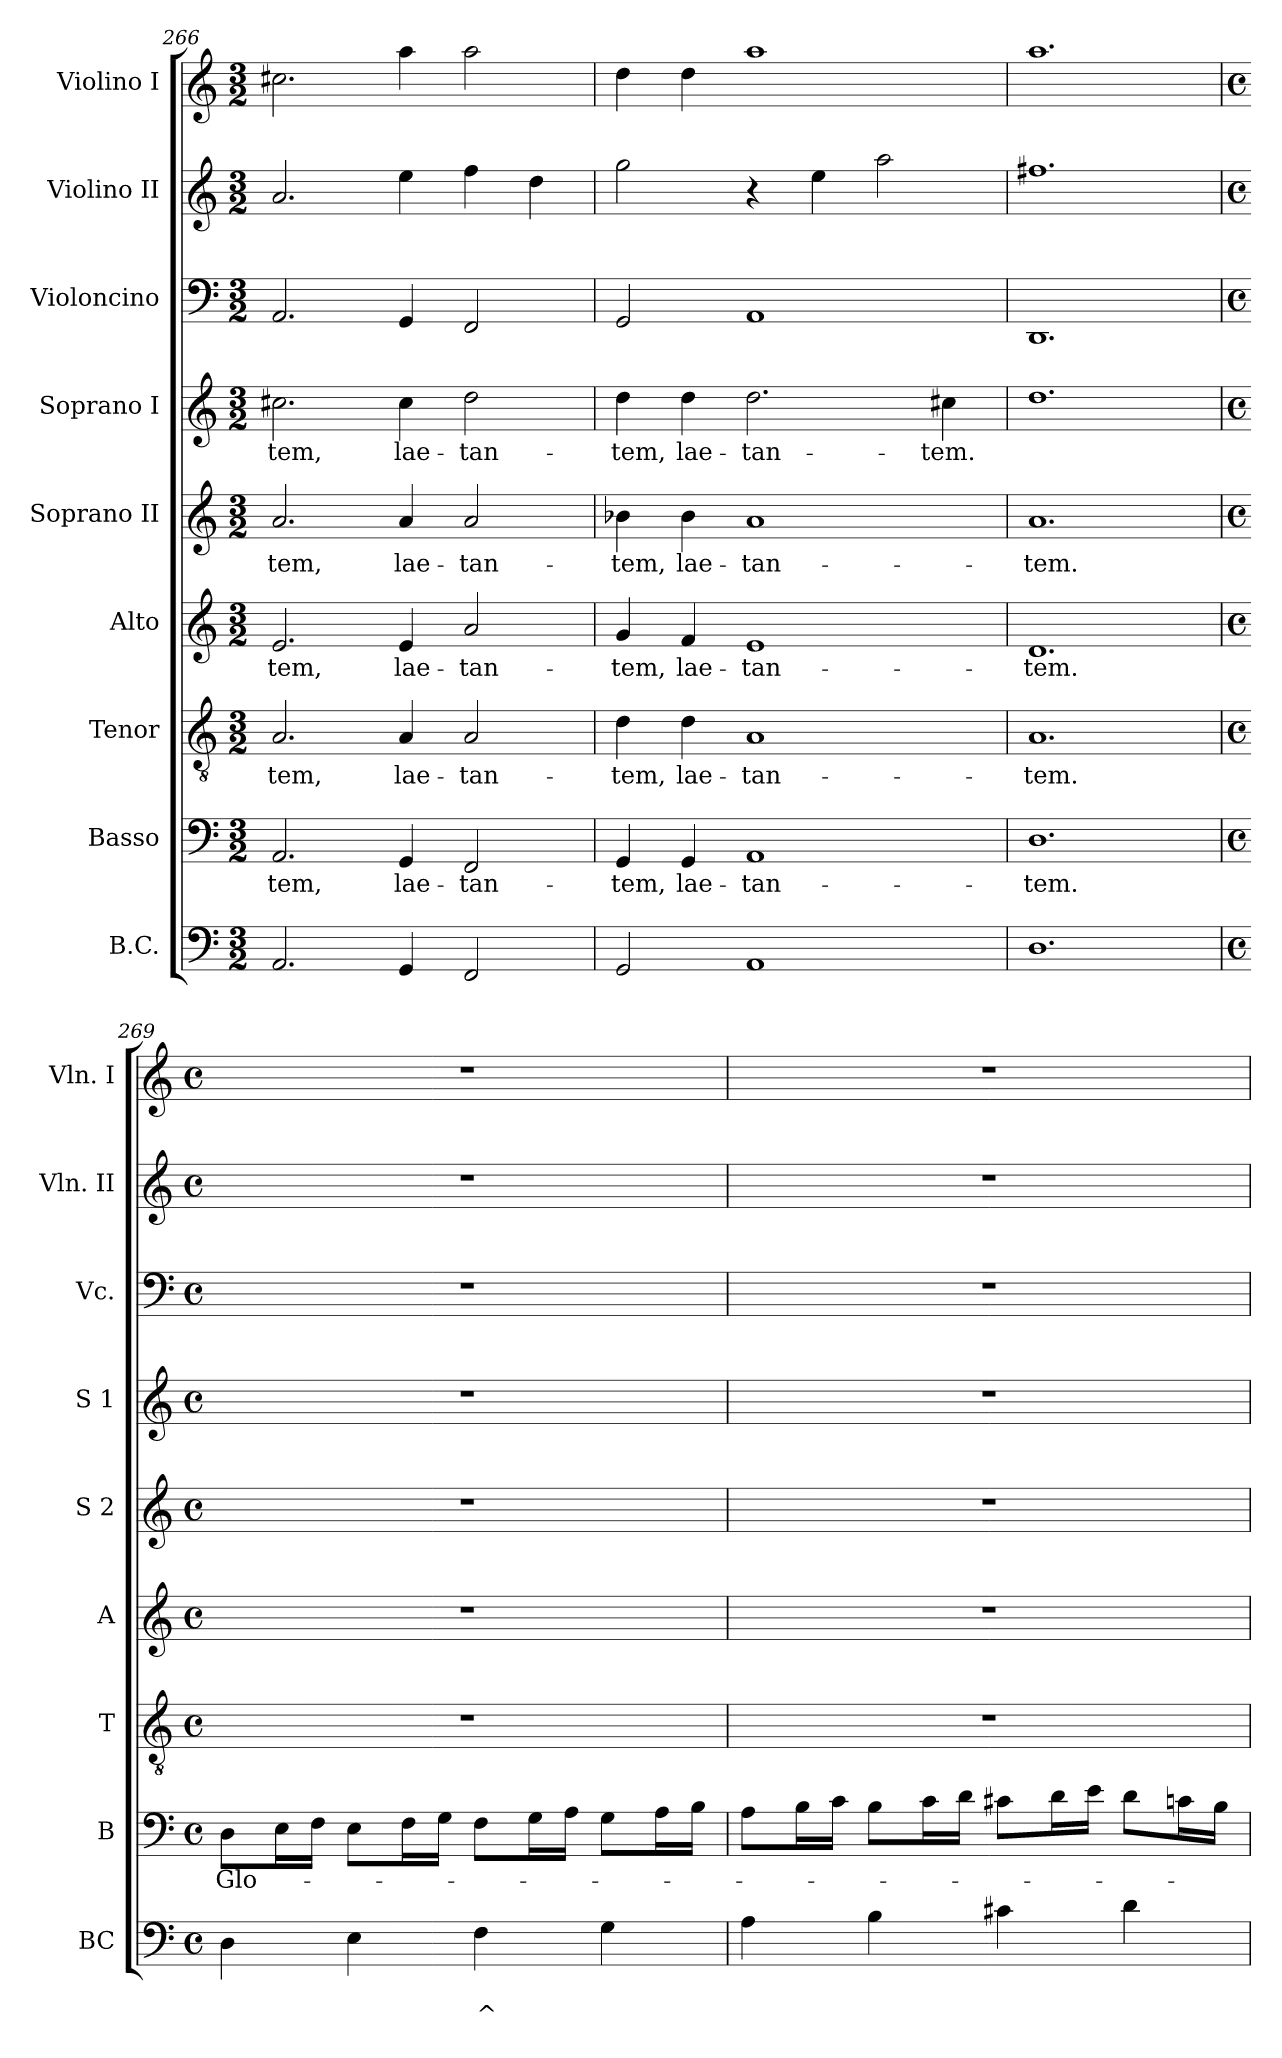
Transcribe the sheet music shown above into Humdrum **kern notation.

**kern	**text	**text	**kern	**text	**kern	**text	**kern	**text	**kern	**text	**kern	**text	**kern	**kern	**kern
*part9	*part9	*part9	*part8	*part8	*part7	*part7	*part6	*part6	*part5	*part5	*part4	*part4	*part3	*part2	*part1
*staff9	*staff9	*staff9	*staff8	*staff8	*staff7	*staff7	*staff6	*staff6	*staff5	*staff5	*staff4	*staff4	*staff3	*staff2	*staff1
*I"B.C.	*	*	*I"Basso	*	*I"Tenor	*	*I"Alto	*	*I"Soprano II	*	*I"Soprano I	*	*I"Violoncino	*I"Violino II	*I"Violino I
*I'BC	*	*	*I'B	*	*I'T	*	*I'A	*	*I'S 2	*	*I'S 1	*	*I'Vc.	*I'Vln. II	*I'Vln. I
*clefF4	*	*	*clefF4	*	*clefGv2	*	*clefG2	*	*clefG2	*	*clefG2	*	*clefF4	*clefG2	*clefG2
*k[]	*	*	*k[]	*	*k[]	*	*k[]	*	*k[]	*	*k[]	*	*k[]	*k[]	*k[]
*C:	*	*	*C:	*	*C:	*	*C:	*	*C:	*	*C:	*	*C:	*C:	*C:
*M3/2	*	*	*M3/2	*	*M3/2	*	*M3/2	*	*M3/2	*	*M3/2	*	*M3/2	*M3/2	*M3/2
=266	=266	=266	=266	=266	=266	=266	=266	=266	=266	=266	=266	=266	=266	=266	=266
!	!	!	!	!LO:LY:b	!	!LO:LY:b	!	!LO:LY:b	!	!LO:LY:b	!	!LO:LY:b	!	!	!
2.AA/	.	.	2.AA/	-tem,	2.A/	-tem,	2.e/	-tem,	2.a/	-tem,	2.cc#X\	-tem,	2.AA/	2.a/	2.cc#X\
!	!	!	!	!LO:LY:b	!	!LO:LY:b	!	!LO:LY:b	!	!LO:LY:b	!	!LO:LY:b	!	!	!
4GG/	.	.	4GG/	lae-	4A/	lae-	4e/	lae-	4a/	lae-	4cc#\	lae-	4GG/	4ee\	4aa\
!	!	!	!	!LO:LY:b	!	!LO:LY:b	!	!LO:LY:b	!	!LO:LY:b	!	!LO:LY:b	!	!	!
2FF/	.	.	2FF/	-tan-	2A/	-tan-	2a/	-tan-	2a/	-tan-	2dd\	-tan-	2FF/	4ff\	2aa\
.	.	.	.	.	.	.	.	.	.	.	.	.	.	4dd\	.
=267	=267	=267	=267	=267	=267	=267	=267	=267	=267	=267	=267	=267	=267	=267	=267
!	!	!	!	!LO:LY:b	!	!LO:LY:b	!	!LO:LY:b	!	!LO:LY:b	!	!LO:LY:b	!	!	!
2GG/	.	.	4GG/	-tem,	4d\	-tem,	4g/	-tem,	4b-X\	-tem,	4dd\	-tem,	2GG/	2gg\	4dd\
!	!	!	!	!LO:LY:b	!	!LO:LY:b	!	!LO:LY:b	!	!LO:LY:b	!	!LO:LY:b	!	!	!
.	.	.	4GG/	lae-	4d\	lae-	4f/	lae-	4b-\	lae-	4dd\	lae-	.	.	4dd\
!	!	!	!	!LO:LY:b	!	!LO:LY:b	!	!LO:LY:b	!	!LO:LY:b	!	!LO:LY:b	!	!	!
1AA	.	.	1AA	-tan-	1A	-tan-	1e	-tan-	1a	-tan-	2.dd\	-tan-	1AA	4r	1aa
.	.	.	.	.	.	.	.	.	.	.	.	.	.	4ee\	.
.	.	.	.	.	.	.	.	.	.	.	.	.	.	2aa\	.
!	!	!	!	!	!	!	!	!	!	!	!	!LO:LY:b	!	!	!
.	.	.	.	.	.	.	.	.	.	.	4cc#X\	-tem.	.	.	.
=268	=268	=268	=268	=268	=268	=268	=268	=268	=268	=268	=268	=268	=268	=268	=268
!	!	!	!	!LO:LY:b	!	!LO:LY:b	!	!LO:LY:b	!	!LO:LY:b	!	!	!	!	!
1.D	.	.	1.D	-tem.	1.A	-tem.	1.d	-tem.	1.a	-tem.	1.dd	.	1.DD	1.ff#X	1.aa
!!LO:PB:g=z
=269	=269	=269	=269	=269	=269	=269	=269	=269	=269	=269	=269	=269	=269	=269	=269
*M4/4	*	*	*M4/4	*	*M4/4	*	*M4/4	*	*M4/4	*	*M4/4	*	*M4/4	*M4/4	*M4/4
*met(c)	*	*	*met(c)	*	*met(c)	*	*met(c)	*	*met(c)	*	*met(c)	*	*met(c)	*met(c)	*met(c)
!	!	!	!	!LO:LY:b	!	!	!	!	!	!	!	!	!	!	!
4D\	.	.	8D\L	Glo-	1r	.	1r	.	1r	.	1r	.	1r	1r	1r
.	.	.	16E\L	.	.	.	.	.	.	.	.	.	.	.	.
.	.	.	16F\JJ	.	.	.	.	.	.	.	.	.	.	.	.
4E\	.	.	8E\L	.	.	.	.	.	.	.	.	.	.	.	.
.	.	.	16F\L	.	.	.	.	.	.	.	.	.	.	.	.
.	.	.	16G\JJ	.	.	.	.	.	.	.	.	.	.	.	.
!	!	!LO:LY:b	!	!	!	!	!	!	!	!	!	!	!	!	!
4F\	.	^	8F\L	.	.	.	.	.	.	.	.	.	.	.	.
.	.	.	16G\L	.	.	.	.	.	.	.	.	.	.	.	.
.	.	.	16A\JJ	.	.	.	.	.	.	.	.	.	.	.	.
4G\	.	.	8G\L	.	.	.	.	.	.	.	.	.	.	.	.
.	.	.	16A\L	.	.	.	.	.	.	.	.	.	.	.	.
.	.	.	16B\JJ	.	.	.	.	.	.	.	.	.	.	.	.
=270	=270	=270	=270	=270	=270	=270	=270	=270	=270	=270	=270	=270	=270	=270	=270
4A\	.	.	8A\L	.	1r	.	1r	.	1r	.	1r	.	1r	1r	1r
.	.	.	16B\L	.	.	.	.	.	.	.	.	.	.	.	.
.	.	.	16c\JJ	.	.	.	.	.	.	.	.	.	.	.	.
4B\	.	.	8B\L	.	.	.	.	.	.	.	.	.	.	.	.
.	.	.	16c\L	.	.	.	.	.	.	.	.	.	.	.	.
.	.	.	16d\JJ	.	.	.	.	.	.	.	.	.	.	.	.
4c#X\	.	.	8c#X\L	.	.	.	.	.	.	.	.	.	.	.	.
.	.	.	16d\L	.	.	.	.	.	.	.	.	.	.	.	.
.	.	.	16e\JJ	.	.	.	.	.	.	.	.	.	.	.	.
4d\	.	.	8d\L	.	.	.	.	.	.	.	.	.	.	.	.
.	.	.	16cn\L	.	.	.	.	.	.	.	.	.	.	.	.
.	.	.	16B\JJ	.	.	.	.	.	.	.	.	.	.	.	.
=	=	=	=	=	=	=	=	=	=	=	=	=	=	=	=
*-	*-	*-	*-	*-	*-	*-	*-	*-	*-	*-	*-	*-	*-	*-	*-
